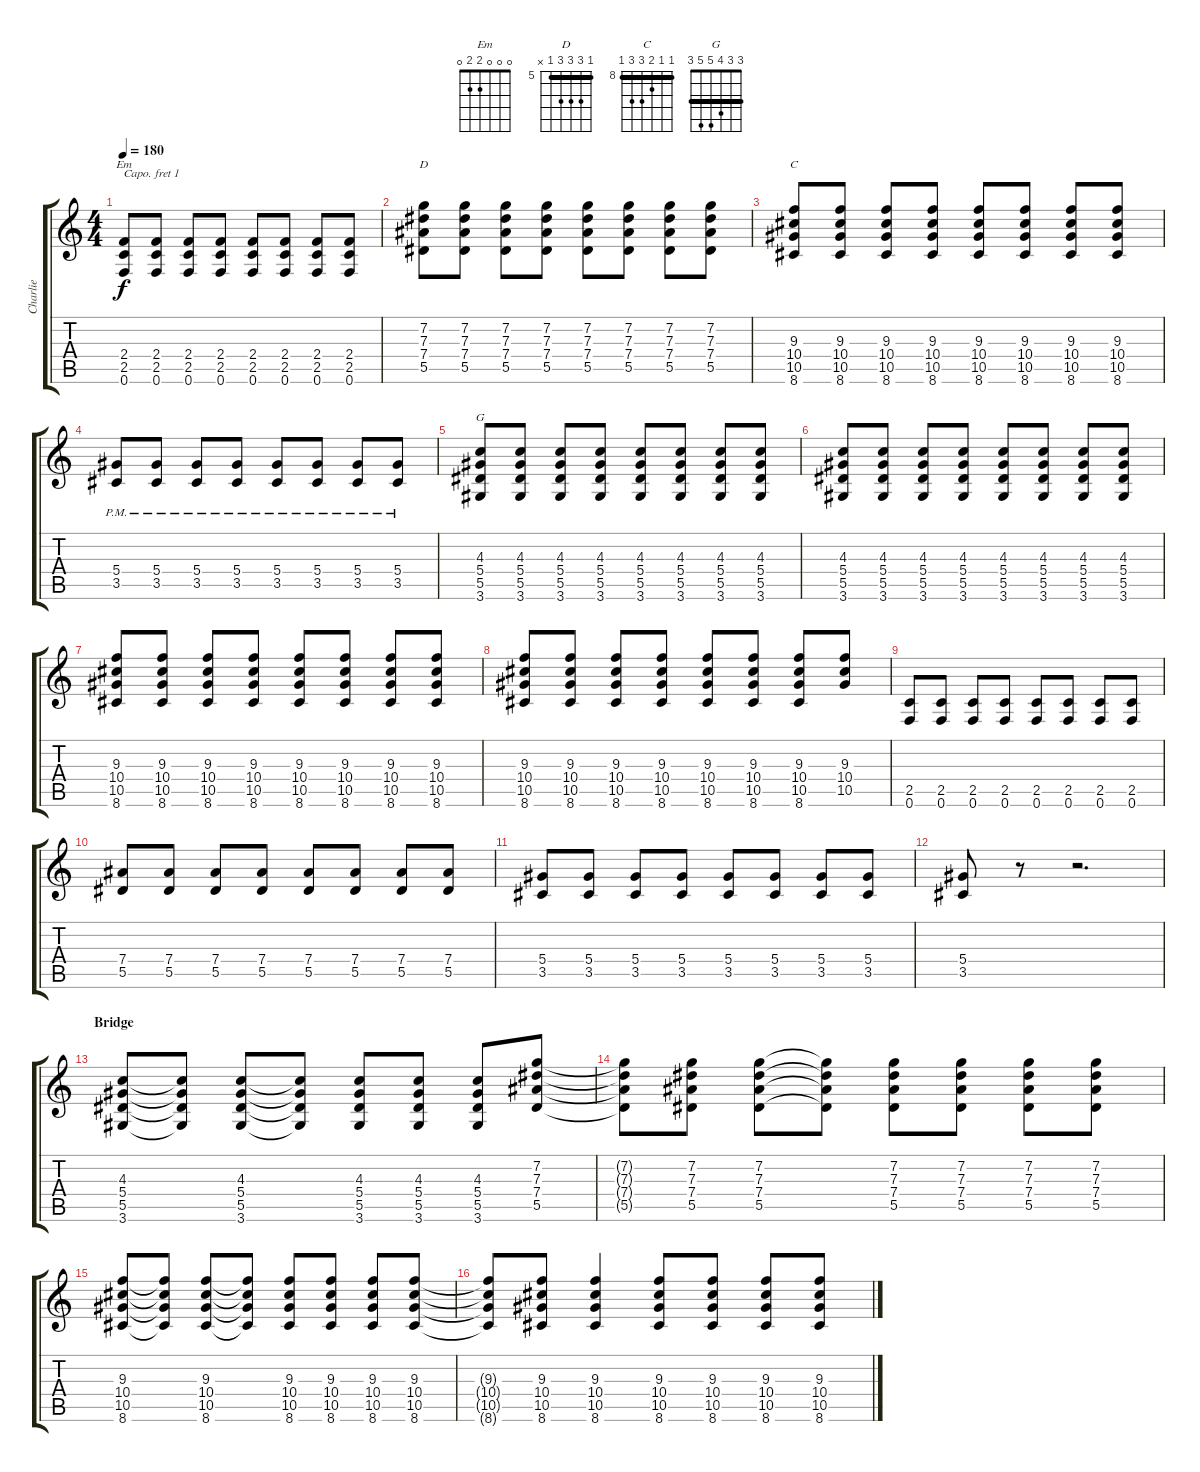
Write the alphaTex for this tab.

\track ("Charlie" "Charlie") {instrument distortionguitar}
\staff {score tabs}
\capo 1
\tuning (E4 B3 G3 D3 A2 E2) {hide}
\chord ("Em" 0 0 0 2 2 0)
\chord ("D" 5 7 7 7 5 x) {firstfret 5 barre 5}
\chord ("C" 8 8 9 10 10 8) {firstfret 8 barre 8}
\chord ("G" 3 3 4 5 5 3) {barre 3}
\ts (4 4)
\tempo 180
\clef g2
\ks c
(2.4 2.5 0.6).8{ch "Em" dy f} (2.4 2.5 0.6).8 (2.4 2.5 0.6).8 (2.4 2.5 0.6).8 (2.4 2.5 0.6).8 (2.4 2.5 0.6).8 (2.4 2.5 0.6).8 (2.4 2.5 0.6).8 |
(7.2 7.3 7.4 5.5).8{ch "D"} (7.2 7.3 7.4 5.5).8 (7.2 7.3 7.4 5.5).8 (7.2 7.3 7.4 5.5).8 (7.2 7.3 7.4 5.5).8 (7.2 7.3 7.4 5.5).8 (7.2 7.3 7.4 5.5).8 (7.2 7.3 7.4 5.5).8 |
(9.3 10.4 10.5 8.6).8{ch "C"} (9.3 10.4 10.5 8.6).8 (9.3 10.4 10.5 8.6).8 (9.3 10.4 10.5 8.6).8 (9.3 10.4 10.5 8.6).8 (9.3 10.4 10.5 8.6).8 (9.3 10.4 10.5 8.6).8 (9.3 10.4 10.5 8.6).8 |
(5.4{pm} 3.5).8 (5.4{pm} 3.5).8 (5.4{pm} 3.5).8 (5.4{pm} 3.5).8 (5.4{pm} 3.5).8 (5.4{pm} 3.5).8 (5.4{pm} 3.5).8 (5.4{pm} 3.5).8 |
(4.3 5.4 5.5 3.6).8{ch "G"} (4.3 5.4 5.5 3.6).8 (4.3 5.4 5.5 3.6).8 (4.3 5.4 5.5 3.6).8 (4.3 5.4 5.5 3.6).8 (4.3 5.4 5.5 3.6).8 (4.3 5.4 5.5 3.6).8 (4.3 5.4 5.5 3.6).8 |
(4.3 5.4 5.5 3.6).8 (4.3 5.4 5.5 3.6).8 (4.3 5.4 5.5 3.6).8 (4.3 5.4 5.5 3.6).8 (4.3 5.4 5.5 3.6).8 (4.3 5.4 5.5 3.6).8 (4.3 5.4 5.5 3.6).8 (4.3 5.4 5.5 3.6).8 |
(9.3 10.4 10.5 8.6).8 (9.3 10.4 10.5 8.6).8 (9.3 10.4 10.5 8.6).8 (9.3 10.4 10.5 8.6).8 (9.3 10.4 10.5 8.6).8 (9.3 10.4 10.5 8.6).8 (9.3 10.4 10.5 8.6).8 (9.3 10.4 10.5 8.6).8 |
(9.3 10.4 10.5 8.6).8 (9.3 10.4 10.5 8.6).8 (9.3 10.4 10.5 8.6).8 (9.3 10.4 10.5 8.6).8 (9.3 10.4 10.5 8.6).8 (9.3 10.4 10.5 8.6).8 (9.3 10.4 10.5 8.6).8 (9.3 10.4 10.5).8 |
(2.5 0.6).8 (2.5 0.6).8 (2.5 0.6).8 (2.5 0.6).8 (2.5 0.6).8 (2.5 0.6).8 (2.5 0.6).8 (2.5 0.6).8 |
(7.4 5.5).8 (7.4 5.5).8 (7.4 5.5).8 (7.4 5.5).8 (7.4 5.5).8 (7.4 5.5).8 (7.4 5.5).8 (7.4 5.5).8 |
(5.4 3.5).8 (5.4 3.5).8 (5.4 3.5).8 (5.4 3.5).8 (5.4 3.5).8 (5.4 3.5).8 (5.4 3.5).8 (5.4 3.5).8 |
(5.4 3.5).8 r.8 r.2{d} |
\section ("" "Bridge")
(4.3 5.4 5.5 3.6).8 (4.3{t} 5.4{t} 5.5{t} 3.6{t}).8 (4.3 5.4 5.5 3.6).8 (4.3{t} 5.4{t} 5.5{t} 3.6{t}).8 (4.3 5.4 5.5 3.6).8 (4.3 5.4 5.5 3.6).8 (4.3 5.4 5.5 3.6).8 (7.2 7.3 7.4 5.5).8 |
(7.2{t} 7.3{t} 7.4{t} 5.5{t}).8 (7.2 7.3 7.4 5.5).8 (7.2 7.3 7.4 5.5).8 (7.2{t} 7.3{t} 7.4{t} 5.5{t}).8 (7.2 7.3 7.4 5.5).8 (7.2 7.3 7.4 5.5).8 (7.2 7.3 7.4 5.5).8 (7.2 7.3 7.4 5.5).8 |
(9.3 10.4 10.5 8.6).8 (9.3{t} 10.4{t} 10.5{t} 8.6{t}).8 (9.3 10.4 10.5 8.6).8 (9.3{t} 10.4{t} 10.5{t} 8.6{t}).8 (9.3 10.4 10.5 8.6).8 (9.3 10.4 10.5 8.6).8 (9.3 10.4 10.5 8.6).8 (9.3 10.4 10.5 8.6).8 |
(9.3{t} 10.4{t} 10.5{t} 8.6{t}).8 (9.3 10.4 10.5 8.6).8 (9.3 10.4 10.5 8.6).4 (9.3 10.4 10.5 8.6).8 (9.3 10.4 10.5 8.6).8 (9.3 10.4 10.5 8.6).8 (9.3 10.4 10.5 8.6).8
